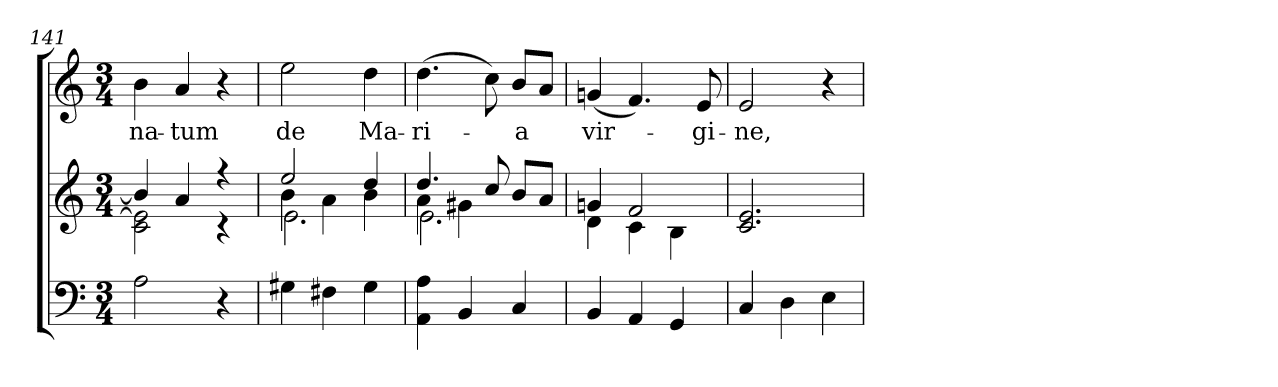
**kern	**kern	**kern	**text
*part2	*part2	*part1	*part1
*staff3	*staff2	*staff1	*staff1
*clefF4	*clefG2	*clefG2	*
*	*	*ITrd7c12	*
*k[]	*k[]	*k[]	*
*C:	*C:	*C:	*
*M3/4	*M3/4	*M3/4	*
=141	=141	=141	=141
*	*^	*	*
!	!	!	!	!LO:LY:b
2A\	4b/]	2c\ 2e\]	4B\	na-
!	!	!	!	!LO:LY:b
.	4a/	.	4A/	-tum
4r	4r	4r	4r	.
=142	=142	=142	=142	=142
*	*	*^	*	*
!	!	!	!	!	!LO:LY:b
4G#X\	2ee/	4b\	2.e\	2e\	de
4F#X\	.	4a\	.	.	.
!	!	!	!	!	!LO:LY:b
4G#\	4dd/	4b\	.	4d\	Ma-
=143	=143	=143	=143	=143	=143
!	!	!	!	!	!LO:LY:b
4AA\ 4A\	4.dd/	4a\	2.e\	(>4.d\	-ri-
4BB/	.	4g#X\	.	.	.
.	8cc/	.	.	8c\)	.
!	!	!	!	!	!LO:LY:b
4C/	8b/L	4ryy	.	8B/L	-a
.	8a/J	.	.	8A/J	.
*	*	*v	*v	*	*
=144	=144	=144	=144	=144
!	!	!	!	!LO:LY:b
4BB/	4gn/	4d\	(<4Gn/	vir-
4AA/	2f/	4c\	4.F/)	.
4GG/	.	4B\	.	.
!	!	!	!	!LO:LY:b
.	.	.	8E/	-gi-
*	*v	*v	*	*
=145	=145	=145	=145
!	!	!	!LO:LY:b
4C/	2.c/ 2.e/	2E/	-ne,
4D\	.	.	.
4E\	.	4r	.
=	=	=	=
*-	*-	*-	*-
